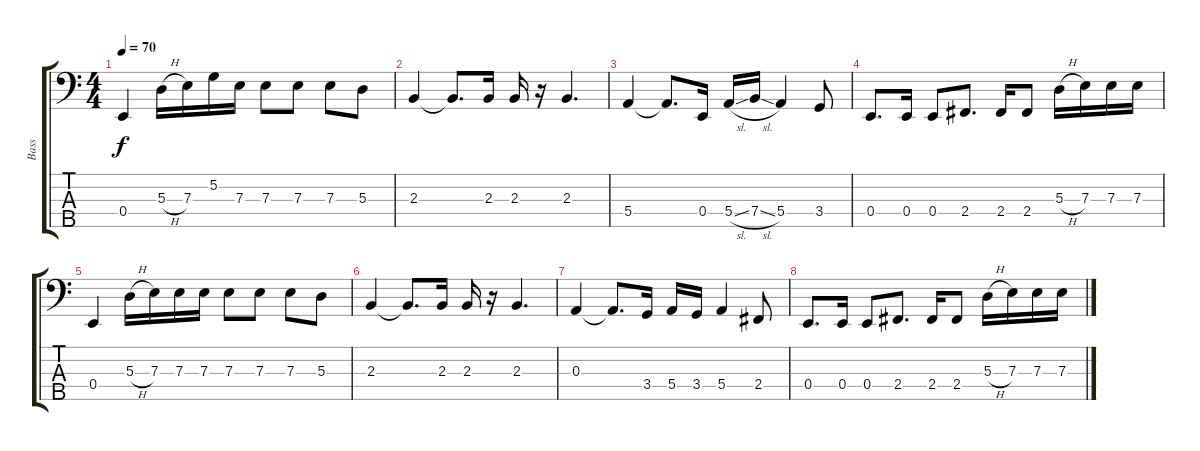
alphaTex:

\track ("Bass" "Bass") {instrument electricbassfinger}
\staff {score tabs}
\tuning (G2 D2 A1 E1 B0) {hide}
\ts (4 4)
\tempo 70
\clef f4
\ks c
0.4.4{dy f} 5.3{h}.16 7.3.16 5.2.16 7.3.16 7.3.8 7.3.8 7.3.8 5.3.8 |
2.3.4 2.3{t}.8{d} 2.3.16 2.3.16 r.16 2.3.4{d} |
5.4.4 5.4{t}.8{d} 0.4.16 5.4{sl}.16 7.4{sl}.16 5.4.4 3.4.8 |
0.4.8{d} 0.4.16 0.4.8 2.4.8{d} 2.4.16 2.4.8 5.3{h}.16 7.3.16 7.3.16 7.3.16 |
0.4.4 5.3{h}.16 7.3.16 7.3.16 7.3.16 7.3.8 7.3.8 7.3.8 5.3.8 |
2.3.4 2.3{t}.8{d} 2.3.16 2.3.16 r.16 2.3.4{d} |
0.3.4 0.3{t}.8{d} 3.4.16 5.4.16 3.4.16 5.4.4 2.4.8 |
0.4.8{d} 0.4.16 0.4.8 2.4.8{d} 2.4.16 2.4.8 5.3{h}.16 7.3.16 7.3.16 7.3.16
